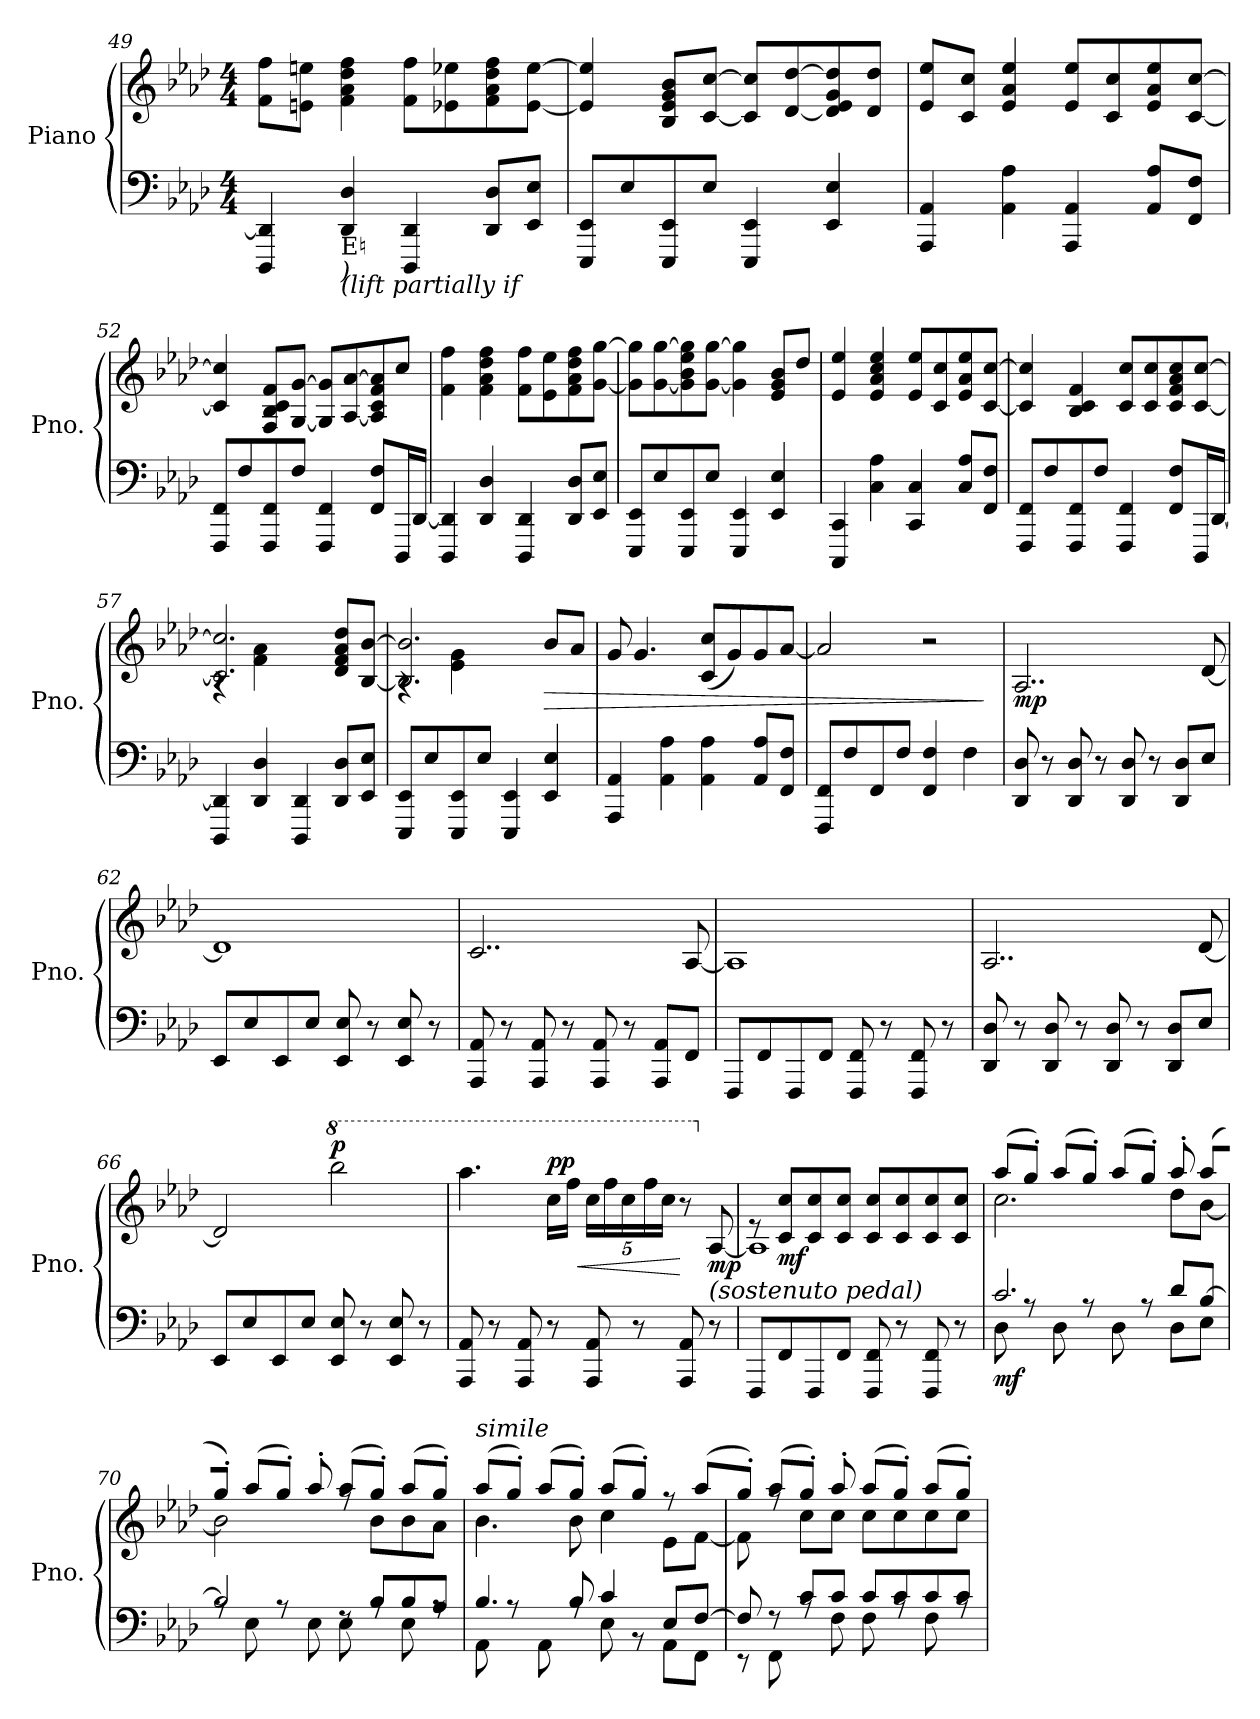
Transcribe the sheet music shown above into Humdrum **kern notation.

**kern	**kern	**dynam
*part1	*part1	*part1
*staff2	*staff1	*staff1/2
*I"Piano	*	*
*I'Pno.	*	*
*clefF4	*clefG2	*
*k[b-e-a-d-]	*k[b-e-a-d-]	*
*M4/4	*M4/4	*
=49	=49	=49
4DDD-/ 4DD-/]	8f\ 8ff\L	.
.	8eni\ 8eeni\J	.
!LO:TX:b:i:t=(lift partially if	!	!
!LO:TX:b:t=E♮	!	!
!LO:TX:b:i:t=)	!	!
4DD-/ 4D-/	4f\ 4a-\ 4dd-\ 4ff\	.
4DDD-/ 4DD-/	8f\ 8ff\L	.
.	8e-X\ 8ee-X\	.
8DD-/ 8D-/L	8f\ 8a-\ 8dd-\ 8ff\	.
8EE-/ 8E-/J	[8e-\ [8ee-\J	.
=50	=50	=50
8EEE-/ 8EE-/L	4e-/] 4ee-/]	.
8E-/	.	.
8EEE-/ 8EE-/	8B-/ 8e-/ 8g/ 8b-/L	.
8E-/J	[8c/ [8cc/J	.
4EEE-/ 4EE-/	8c/] 8cc/]L	.
.	[8d-/ [8dd-/	.
4EE-/ 4E-/	8d-/] 8e-/ 8g/ 8dd-/]	.
.	8d-/ 8dd-/J	.
=51	=51	=51
4AAA-/ 4AA-/	8e-/ 8ee-/L	.
.	8c/ 8cc/J	.
4AA-\ 4A-\	4e-/ 4a-/ 4ee-/	.
4AAA-/ 4AA-/	8e-/ 8ee-/L	.
.	8c/ 8cc/	.
8AA-/ 8A-/L	8e-/ 8a-/ 8ee-/	.
8FF/ 8F/J	[8c/ [8cc/J	.
!!LO:LB:g=z
=52	=52	=52
8FFF/ 8FF/L	4c/] 4cc/]	.
8F/	.	.
8FFF/ 8FF/	8F/ 8B-/ 8c/ 8f/L	.
8F/J	[8G/ [8g/J	.
4FFF/ 4FF/	8G/] 8g/]L	.
.	[8A-/ [8a-/	.
8FF/ 8F/L	8A-/] 8c/ 8f/ 8a-/]	.
16DDD-/L	8cc/J	.
[16DD-/JJ	.	.
=53	=53	=53
4DDD-/ 4DD-/]	4f\ 4ff\	.
4DD-/ 4D-/	4f\ 4a-\ 4dd-\ 4ff\	.
4DDD-/ 4DD-/	8f\ 8ff\L	.
.	8e-\ 8ee-\	.
8DD-/ 8D-/L	8f\ 8a-\ 8dd-\ 8ff\	.
8EE-/ 8E-/J	[8g\ [8gg\J	.
=54	=54	=54
8EEE-/ 8EE-/L	8g\] 8gg\]L	.
8E-/	[8g\ [8gg\	.
8EEE-/ 8EE-/	8g\] 8b-\ 8ee-\ 8gg\]	.
8E-/J	[8g\ [8gg\J	.
4EEE-/ 4EE-/	4g\] 4gg\]	.
4EE-/ 4E-/	8e-/ 8g/ 8b-/L	.
.	8dd-/J	.
=55	=55	=55
4CCC/ 4CC/	4e-/ 4ee-/	.
4C\ 4A-\	4e-/ 4a-/ 4cc/ 4ee-/	.
4CC/ 4C/	8e-/ 8ee-/L	.
.	8c/ 8cc/	.
8C/ 8A-/L	8e-/ 8a-/ 8ee-/	.
8FF/ 8F/J	[8c/ [8cc/J	.
!!LO:LB:g=z
=56	=56	=56
8FFF/ 8FF/L	4c/] 4cc/]	.
8F/	.	.
8FFF/ 8FF/	4B-/ 4c/ 4f/	.
8F/J	.	.
4FFF/ 4FF/	8c/ 8cc/L	.
.	8c/ 8cc/	.
8FF/ 8F/L	8c/ 8f/ 8a-/ 8cc/	.
16DDD-/L	[8c/ [8cc/J	.
[16DD-/JJ	.	.
=57	=57	=57
*	*^	*
4DDD-/ 4DD-/]	2.c/] 2.cc/]	4rA	.
4DD-/ 4D-/	.	4f\ 4a-\	.
4DDD-/ 4DD-/	.	2ryy	.
8DD-/ 8D-/L	8d-/ 8f/ 8a-/ 8dd-/L	.	.
8EE-/ 8E-/J	[8B-/ [8b-/J	.	.
=58	=58	=58	=58
8EEE-/ 8EE-/L	2.B-/] 2.b-/]	4rA	.
8E-/	.	.	.
8EEE-/ 8EE-/	.	4e-\ 4g\	.
8E-/J	.	.	.
4EEE-/ 4EE-/	.	2ryy	.
!	!	!	!LO:HP:b
4EE-/ 4E-/	8b-/L	.	>
.	8a-/J	.	.
*	*v	*v	*
=59	=59	=59
4AAA-/ 4AA-/	8g/	.
.	4.g/	.
4AA-\ 4A-\	.	.
4AA-\ 4A-\	(<8c/ 8cc/L	.
.	8g/)	.
8AA-/ 8A-/L	8g/	.
8FF/ 8F/J	[8a-/J	.
=60	=60	=60
8FFF/ 8FF/L	2a-/]	.
8F/	.	.
8FF/	.	.
8F/J	.	.
4FF/ 4F/	2r	.
4F\	.	.
.	.	]
!!LO:LB:g=z
=61	=61	=61
!	!	!LO:DY:b
8DD-/ 8D-/	2..A-/	mp
8r	.	.
8DD-/ 8D-/	.	.
8r	.	.
8DD-/ 8D-/	.	.
8r	.	.
8DD-/ 8D-/L	.	.
8E-/J	[8d-/	.
=62	=62	=62
8EE-/L	1d-]	.
8E-/	.	.
8EE-/	.	.
8E-/J	.	.
8EE-/ 8E-/	.	.
8r	.	.
8EE-/ 8E-/	.	.
8r	.	.
=63	=63	=63
8AAA-/ 8AA-/	2..c/	.
8r	.	.
8AAA-/ 8AA-/	.	.
8r	.	.
8AAA-/ 8AA-/	.	.
8r	.	.
8AAA-/ 8AA-/L	.	.
8FF/J	[8A-/	.
=64	=64	=64
8FFF/L	1A-]	.
8FF/	.	.
8FFF/	.	.
8FF/J	.	.
8FFF/ 8FF/	.	.
8r	.	.
8FFF/ 8FF/	.	.
8r	.	.
!!LO:LB:g=z
=65	=65	=65
8DD-/ 8D-/	2..A-/	.
8r	.	.
8DD-/ 8D-/	.	.
8r	.	.
8DD-/ 8D-/	.	.
8r	.	.
8DD-/ 8D-/L	.	.
8E-/J	[8d-/	.
=66	=66	=66
8EE-/L	2d-/]	.
8E-/	.	.
8EE-/	.	.
8E-/J	.	.
*	*8va	*
!	!	!LO:DY:a
8EE-/ 8E-/	2bbb-\	p
8r	.	.
8EE-/ 8E-/	.	.
8r	.	.
=67	=67	=67
8AAA-/ 8AA-/	4.aaa-\	.
8r	.	.
8AAA-/ 8AA-/	.	.
!	!	!LO:HP:b
!	!	!LO:DY:n=1:a
8r	16ccc\LL	< pp
.	16fff\JJ	.
*	*Xbrackettup	*
8AAA-/ 8AA-/	20ccc\LL	.
.	20fff\	.
.	20ccc\	.
8r	.	.
.	20fff\	.
.	20ccc\JJ	.
8AAA-/ 8AA-/	8r	[
*	*X8va	*
!	!LO:TX:b:i:t=(sostenuto pedal)	!
!	!	!LO:DY:n=2:b
8r	[8A-/	mp
=68	=68	=68
*	*^	*
8FFF/L	8re	1A-]	.
!	!	!	!LO:DY:b
8FF/	8c/ 8cc/L	.	mf
8FFF/	8c/ 8cc/	.	.
8FF/J	8c/ 8cc/J	.	.
8FFF/ 8FF/	8c/ 8cc/L	.	.
8r	8c/ 8cc/	.	.
8FFF/ 8FF/	8c/ 8cc/	.	.
8r	8c/ 8cc/J	.	.
!!LO:PB:g=z	!!
=69	=69	=69	=69
*^	*	*	*
!	!	!	!	!LO:DY:b=2
2.c/	8D-\	(>8aa-/L	2.cc\	mf
.	8rA	8gg'/J)	.	.
.	8D-\	(>8aa-/L	.	.
.	8rA	8gg'/J)	.	.
.	8D-\	(>8aa-/L	.	.
.	8rA	8gg'/J)	.	.
8d-/L	8D-\L	8aa-'/	8dd-\L	.
[8B-/J	8E-\J	(>8aa-/L	[8b-\J	.
=70	=70	=70	=70	=70
2B-/]	8rA	8gg'/J)	2b-\]	.
.	8E-\	(>8aa-/L	.	.
.	8rA	8gg'/J)	.	.
.	8E-\	8aa-'/	.	.
8rF	8E-\	(>8aa-/L	8rff	.
8B-/L	8rA	8gg'/J)	8b-\L	.
8B-/	8E-\	(>8aa-/L	8b-\	.
8A-/J	8rA	8gg'/J)	8a-\J	.
=71	=71	=71	=71	=71
!	!	!LO:TX:a:i:t=simile	!	!
4.B-/	8AA-\	(>8aa-/L	4.b-\	.
.	8rA	8gg'/J)	.	.
.	8AA-\	(>8aa-/L	.	.
8B-/	8rA	8gg'/J)	8b-\	.
4c/	8E-\	(>8aa-/L	4cc\	.
.	8r	8gg'/J)	.	.
8E-/L	8AA-\L	8rff	8e-\L	.
[8F/J	8FF\J	(>8aa-/L	[8f\J	.
=72	=72	=72	=72	=72
8F/]	8r	8gg'/J)	8f\]	.
8rF	8FF\	(>8aa-/L	8rff	.
8c/L	8rA	8gg'/J)	8cc\L	.
8c/J	8F\	8aa-'/	8cc\J	.
8c/L	8F\	(>8aa-/L	8cc\L	.
8c/	8rA	8gg'/J)	8cc\	.
8c/	8F\	(>8aa-/L	8cc\	.
8c/J	8rA	8gg'/J)	8cc\J	.
*v	*v	*	*	*
*	*v	*v	*
=	=	=
*-	*-	*-
